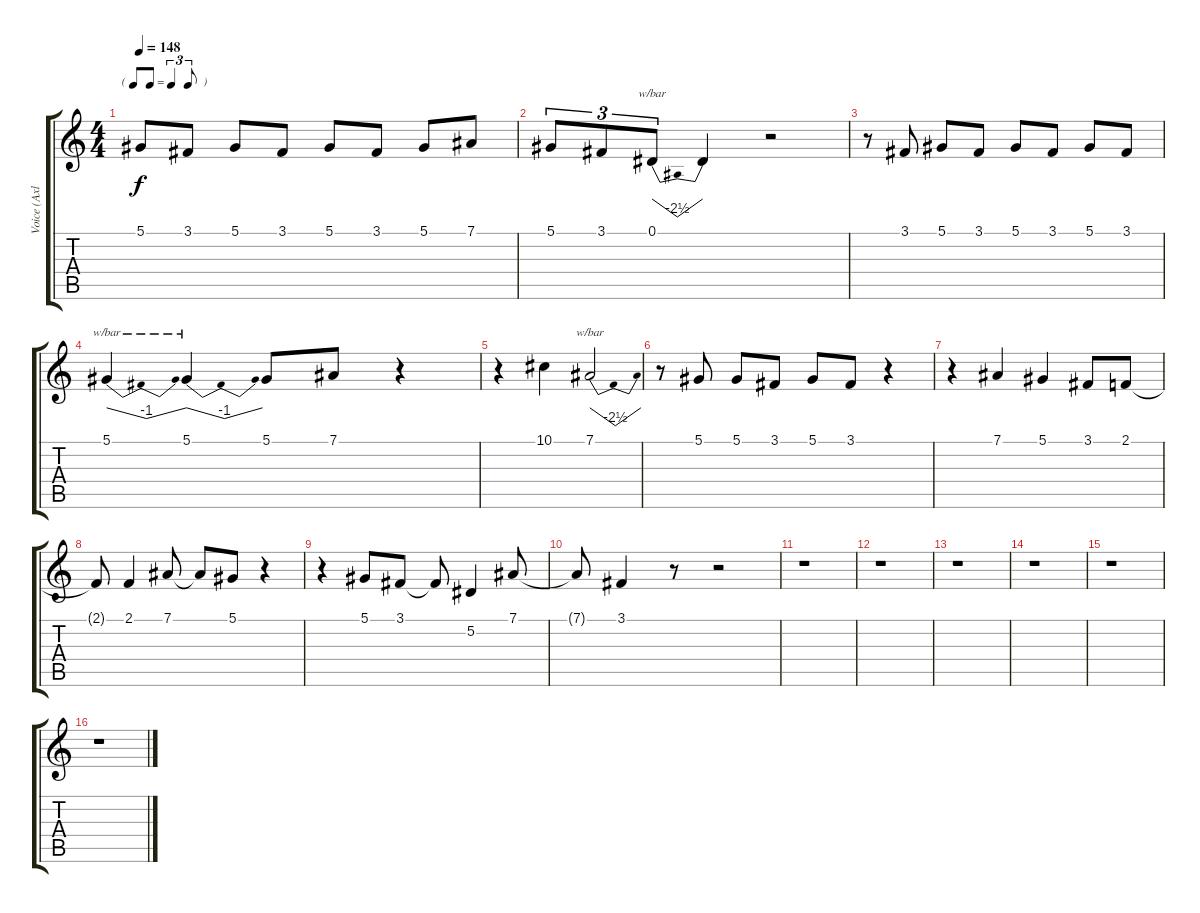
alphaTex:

\track ("Voice (Axl)" "Voice (Axl") {instrument lead2sawtooth}
\staff {score tabs}
\tuning (Eb4 Bb3 Gb3 Db3 Ab2 Eb2) {hide}
\ts (4 4)
\tf triplet8th
\tempo 148
\clef g2
\ks c
5.1.8{dy f} 3.1.8 5.1.8 3.1.8 5.1.8 3.1.8 5.1.8 7.1.8 |
5.1.8{tu (3 2)} 3.1.8{tu (3 2)} 0.1.8{tu (3 2) tbe (dip default 0 0 30 -10 60 0)} 0.1{t}.4 r.2 |
r.8 3.1.8 5.1.8 3.1.8 5.1.8 3.1.8 5.1.8 3.1.8 |
5.1.4{tbe (dip default 0 0 30 -4 60 0)} 5.1.4{tbe (dip default 0 0 30 -4 60 0)} 5.1.8 7.1.8 r.4 |
r.4 10.1.4 7.1.2{tbe (dip default 0 0 30 -10 60 0)} |
r.8 5.1.8 5.1.8 3.1.8 5.1.8 3.1.8 r.4 |
r.4 7.1.4 5.1.4 3.1.8 2.1.8 |
2.1{t}.8 2.1.4 7.1.8 7.1{t}.8 5.1.8 r.4 |
r.4 5.1.8 3.1.8 3.1{t}.8 5.2.4 7.1.8 |
7.1{t}.8 3.1.4 r.8 r.2 |
r.1 |
r.1 |
r.1 |
r.1 |
r.1 |
r.1
